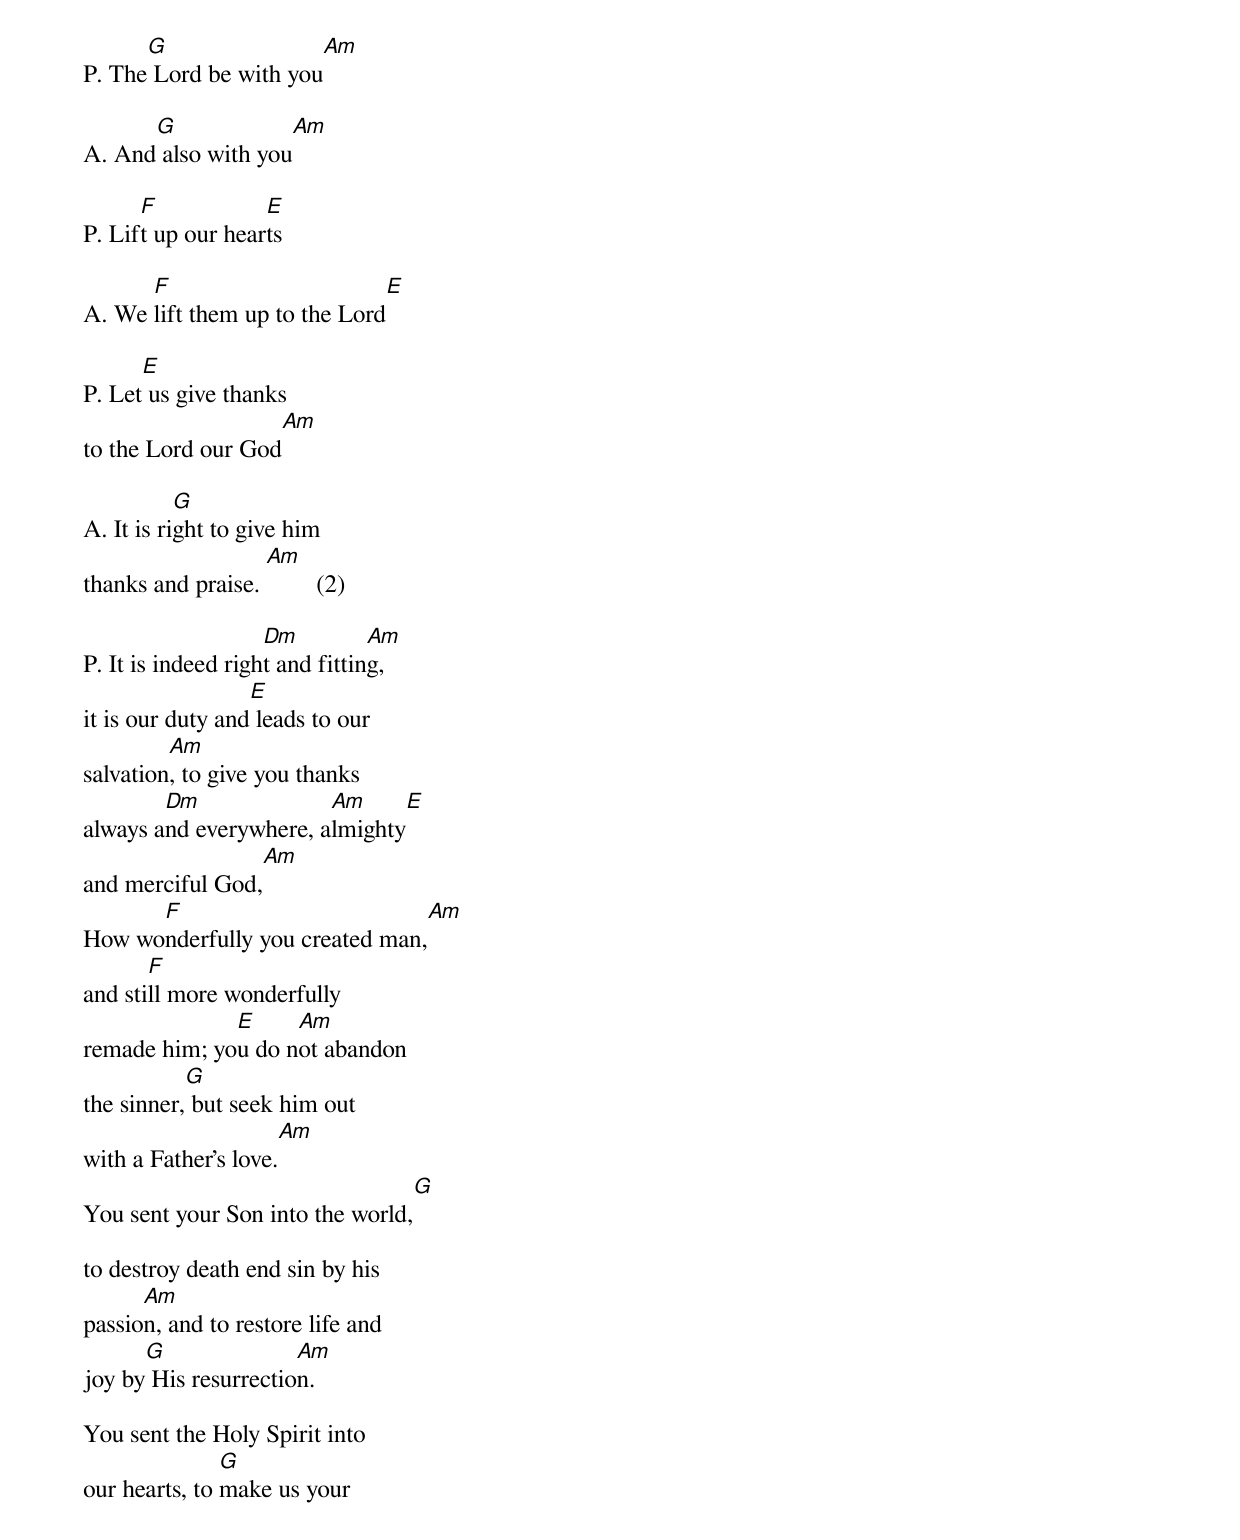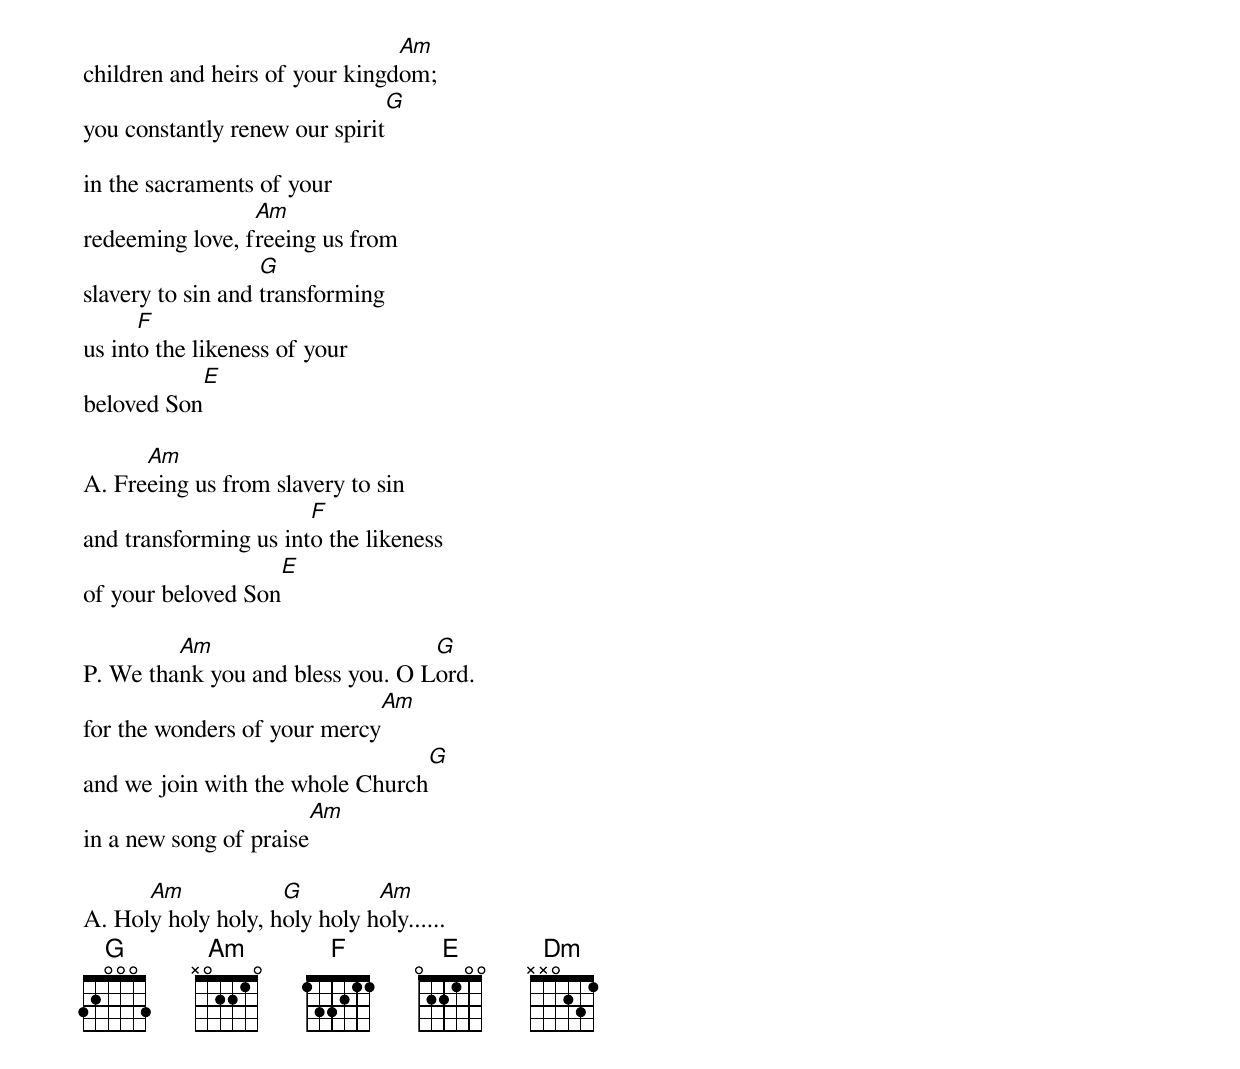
      G                  Am
P. The Lord be with you

      G             Am
A. And also with you

      F            E
P. Lift up our hearts

      F                       E
A. We lift them up to the Lord

      E
P. Let us give thanks
                      Am
to the Lord our God

           G
A. It is right to give him
                   Am
thanks and praise.         (2)

                    Dm          Am
P. It is indeed right and fitting,
                  E
it is our duty and leads to our
         Am
salvation, to give you thanks
        Dm              Am         E
always and everywhere, almighty
                      Am
and merciful God,
      F                            Am
How wonderfully you created man,
       F
and still more wonderfully
              E     Am
remade him; you do not abandon
           G
the sinner, but seek him out
                     Am
with a Father's love.
                                 G
You sent your Son into the world,

to destroy death end sin by his
      Am
passion, and to restore life and
      G               Am
joy by His resurrection.

You sent the Holy Spirit into
               G
our hearts, to make us your
                                Am
children and heirs of your kingdom;
                                     G
you constantly renew our spirit

in the sacraments of your
                 Am
redeeming love, freeing us from
                   G
slavery to sin and transforming
      F
us into the likeness of your
                 E
beloved Son

      Am
A. Freeing us from slavery to sin
                       F
and transforming us into the likeness
                         E
of your beloved Son

         Am                       G
P. We thank you and bless you. O Lord.
                               Am
for the wonders of your mercy
                                 G
and we join with the whole Church
                        Am
in a new song of praise

      Am            G         Am
A. Holy holy holy, holy holy holy......
